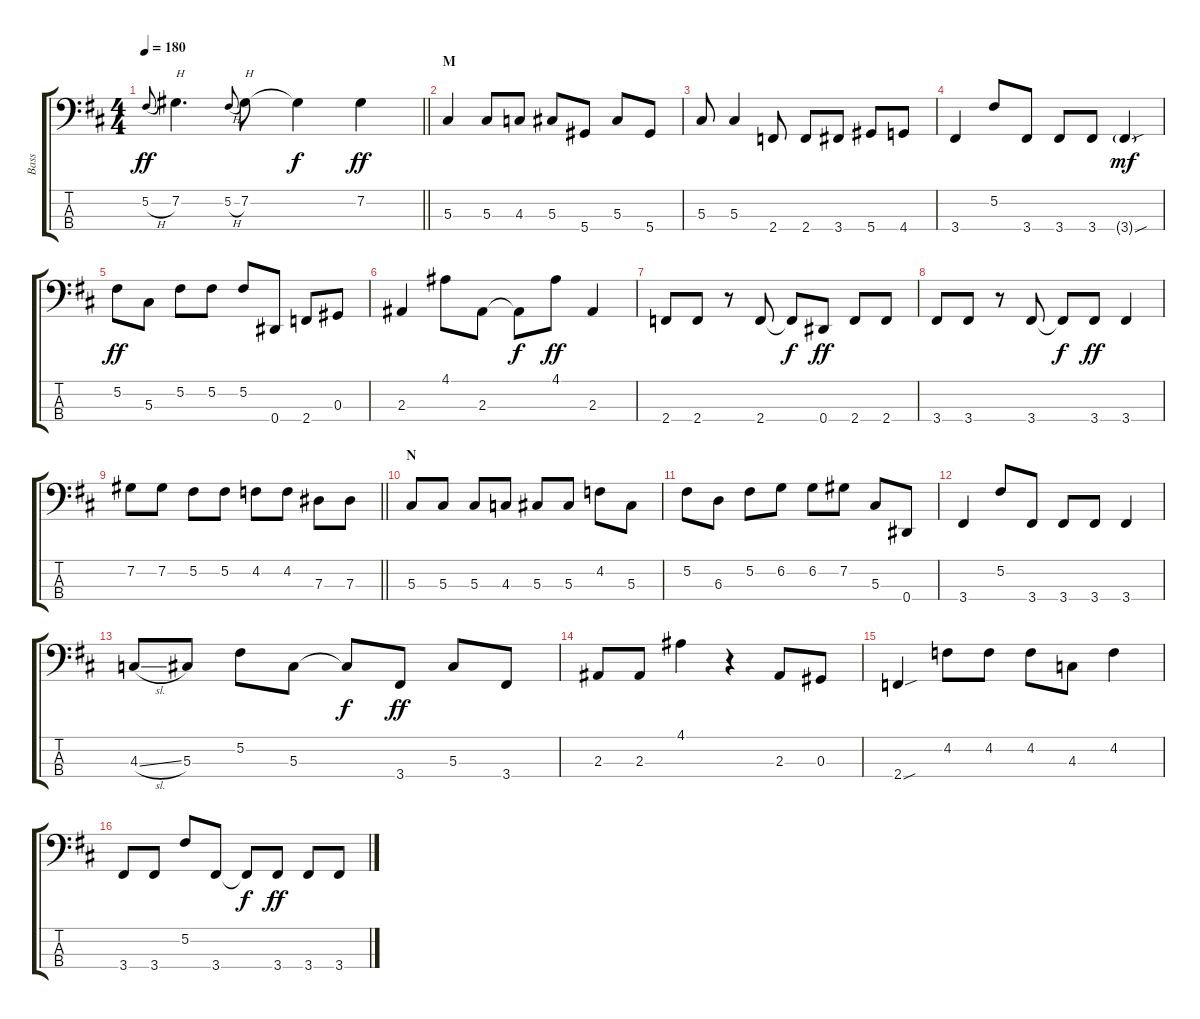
\track ("Bass" "Bass") {instrument electricbasspick}
\staff {score tabs}
\tuning (Gb2 Db2 Ab1 Eb1) {hide}
\ts (4 4)
\tempo 180
\clef f4
\barLineRight lightlight
\ks d
5.2{h}.8{gr onbeat dy ff} 7.2.4{d txt "H"} 5.2{h}.8{gr onbeat} 7.2.8{txt "H"} 7.2{t}.4{dy f} 7.2.4{dy ff} |
\section ("" "M")
5.3.4 5.3.8 4.3.8 5.3.8 5.4.8 5.3.8 5.4.8 |
5.3.8 5.3.4 2.4.8 2.4.8 3.4.8 5.4.8 4.4.8 |
3.4.4 5.2.8 3.4.8 3.4.8 3.4.8 3.4{sou g}.4{dy mf} |
5.2.8{dy ff} 5.3.8 5.2.8 5.2.8 5.2.8 0.4.8 2.4.8 0.3.8 |
2.3.4 4.1.8 2.3.8 2.3{t}.8{dy f} 4.1.8{dy ff} 2.3.4 |
2.4.8 2.4.8 r.8 2.4.8 2.4{t}.8{dy f} 0.4.8{dy ff} 2.4.8 2.4.8 |
3.4.8 3.4.8 r.8 3.4.8 3.4{t}.8{dy f} 3.4.8{dy ff} 3.4.4 |
\barLineRight lightlight
7.2.8 7.2.8 5.2.8 5.2.8 4.2.8 4.2.8 7.3.8 7.3.8 |
\section ("" "N")
5.3.8 5.3.8 5.3.8 4.3.8 5.3.8 5.3.8 4.2.8 5.3.8 |
5.2.8 6.3.8 5.2.8 6.2.8 6.2.8 7.2.8 5.3.8 0.4.8 |
3.4.4 5.2.8 3.4.8 3.4.8 3.4.8 3.4.4 |
4.3{sl}.8 5.3.8 5.2.8 5.3.8 5.3{t}.8{dy f} 3.4.8{dy ff} 5.3.8 3.4.8 |
2.3.8 2.3.8 4.1.4 r.4 2.3.8 0.3.8 |
2.4{sou}.4 4.2.8 4.2.8 4.2.8 4.3.8 4.2.4 |
3.4.8 3.4.8 5.2.8 3.4.8 3.4{t}.8{dy f} 3.4.8{dy ff} 3.4.8 3.4.8
